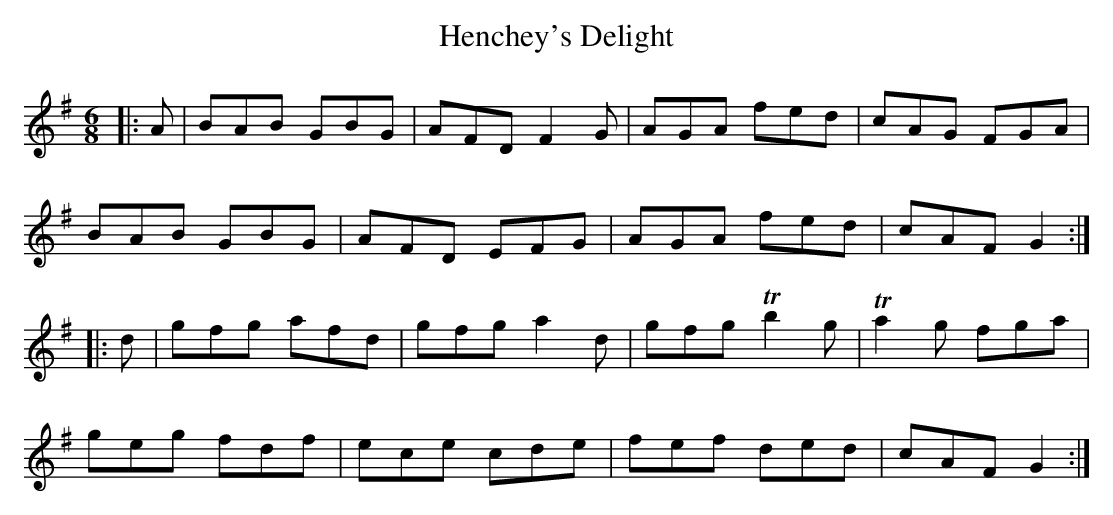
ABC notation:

X:1
T: Henchey's Delight
M: 6/8
L: 1/8
K: Gmaj
|:A|BAB GBG|AFD F2 G|AGA fed|cAG FGA|
BAB GBG|AFD EFG|AGA fed|cAF G2:|
|:d|gfg afd|gfg a2 d|gfg Tb2 g|Ta2 g fga|
geg fdf|ece cde|fef ded|cAF G2:|
